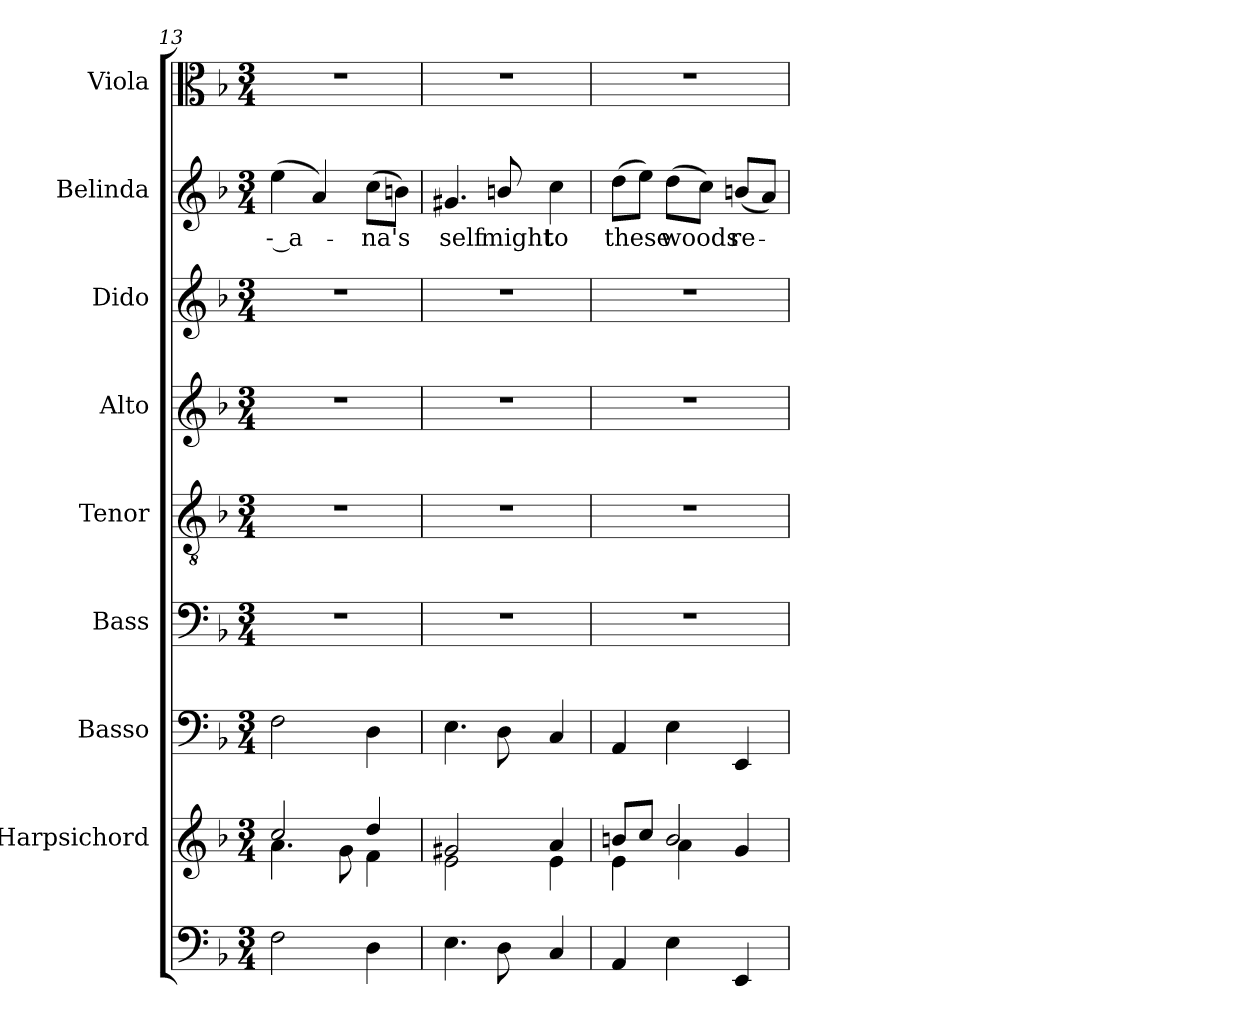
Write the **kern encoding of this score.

**kern	**kern	**kern	**kern	**kern	**kern	**kern	**kern	**text	**kern
*part9	*part8	*part7	*part6	*part5	*part4	*part3	*part2	*part2	*part1
*staff9	*staff8	*staff7	*staff6	*staff5	*staff4	*staff3	*staff2	*staff2	*staff1
*	*I"Harpsichord	*I"Basso	*I"Bass	*I"Tenor	*I"Alto	*I"Dido	*I"Belinda	*	*I"Viola
*	*	*	*I'B.	*I'T.	*I'A.	*	*	*	*I'Viola
!!LO:LB:g=z
*clefF4	*clefG2	*clefF4	*clefF4	*clefGv2	*clefG2	*clefG2	*clefG2	*	*clefC3
*	*	*	*	*ITrd7c12	*	*	*	*	*
*k[b-]	*k[b-]	*k[b-]	*k[b-]	*k[b-]	*k[b-]	*k[b-]	*k[b-]	*	*k[b-]
*F:	*F:	*F:	*F:	*F:	*F:	*F:	*F:	*	*F:
*M3/4	*M3/4	*M3/4	*M3/4	*M3/4	*M3/4	*M3/4	*M3/4	*	*M3/4
=13	=13	=13	=13	=13	=13	=13	=13	=13	=13
*	*^	*	*	*	*	*	*	*	*
!	!	!	!	!LO:N:vis=1	!LO:N:vis=1	!LO:N:vis=1	!LO:N:vis=1	!	!	!
!	!	!	!	!	!	!	!	!	!LO:LY:b:color=#000000	!LO:N:vis=1
2Fi\	2cci/	4.ai\	2Fi\	2.r	2.r	2.r	2.r	(4eei\	-- a-	2.r
.	.	.	.	.	.	.	.	4ai/)	.	.
.	.	8gi\	.	.	.	.	.	.	.	.
!	!	!	!	!	!	!	!	!	!LO:LY:b:color=#000000	!
4Di\	4ddi/	4fi\	4Di\	.	.	.	.	(8cci\L	-na's	.
.	.	.	.	.	.	.	.	8bni\J)	.	.
=14	=14	=14	=14	=14	=14	=14	=14	=14	=14	=14
!	!	!	!	!LO:N:vis=1	!LO:N:vis=1	!LO:N:vis=1	!LO:N:vis=1	!	!	!
!	!	!	!	!	!	!	!	!	!LO:LY:b:color=#000000	!LO:N:vis=1
4.Ei\	2g#Xi/	2ei\	4.Ei\	2.r	2.r	2.r	2.r	4.g#Xi/	self	2.r
!	!	!	!	!	!	!	!	!	!LO:LY:b:color=#000000	!
8Di\	.	.	8Di\	.	.	.	.	8bni/	might	.
!	!	!	!	!	!	!	!	!	!LO:LY:b:color=#000000	!
4Ci/	4ai/	4ei\	4Ci/	.	.	.	.	4cci\	to	.
=15	=15	=15	=15	=15	=15	=15	=15	=15	=15	=15
!	!	!	!	!LO:N:vis=1	!LO:N:vis=1	!LO:N:vis=1	!LO:N:vis=1	!	!	!
!	!	!	!	!	!	!	!	!	!LO:LY:b:color=#000000	!LO:N:vis=1
4AAi/	8bni/L	4ei\	4AAi/	2.r	2.r	2.r	2.r	(8ddi\L	these	2.r
.	8cci/J	.	.	.	.	.	.	8eei\J)	.	.
!	!	!	!	!	!	!	!	!	!LO:LY:b:color=#000000	!
4Ei\	2bi/	4ai\	4Ei\	.	.	.	.	(8ddi\L	woods	.
.	.	.	.	.	.	.	.	8cci\J)	.	.
!	!	!	!	!	!	!	!	!	!LO:LY:b:color=#000000	!
4EEi/	.	4gi/	4EEi/	.	.	.	.	(8bni/L	re-	.
.	.	.	.	.	.	.	.	8ai/J)	.	.
*	*v	*v	*	*	*	*	*	*	*	*
=	=	=	=	=	=	=	=	=	=
*-	*-	*-	*-	*-	*-	*-	*-	*-	*-
